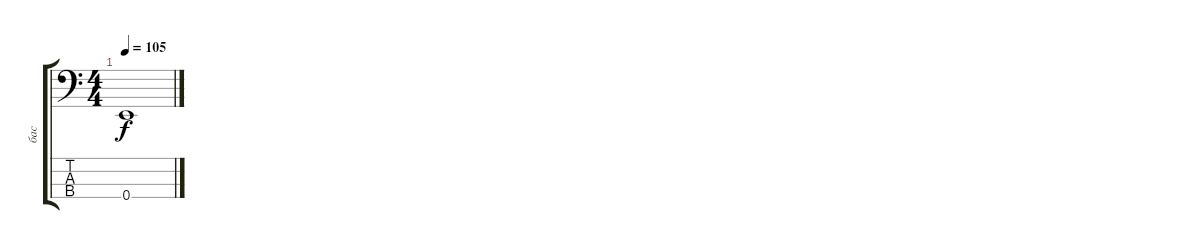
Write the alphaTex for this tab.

\track ("бас" "бас") {instrument electricbassfinger}
\staff {score tabs}
\tuning (G2 D2 A1 E1) {hide}
\ts (4 4)
\tempo 105
\clef f4
\ks c
0.4.1{dy f}
